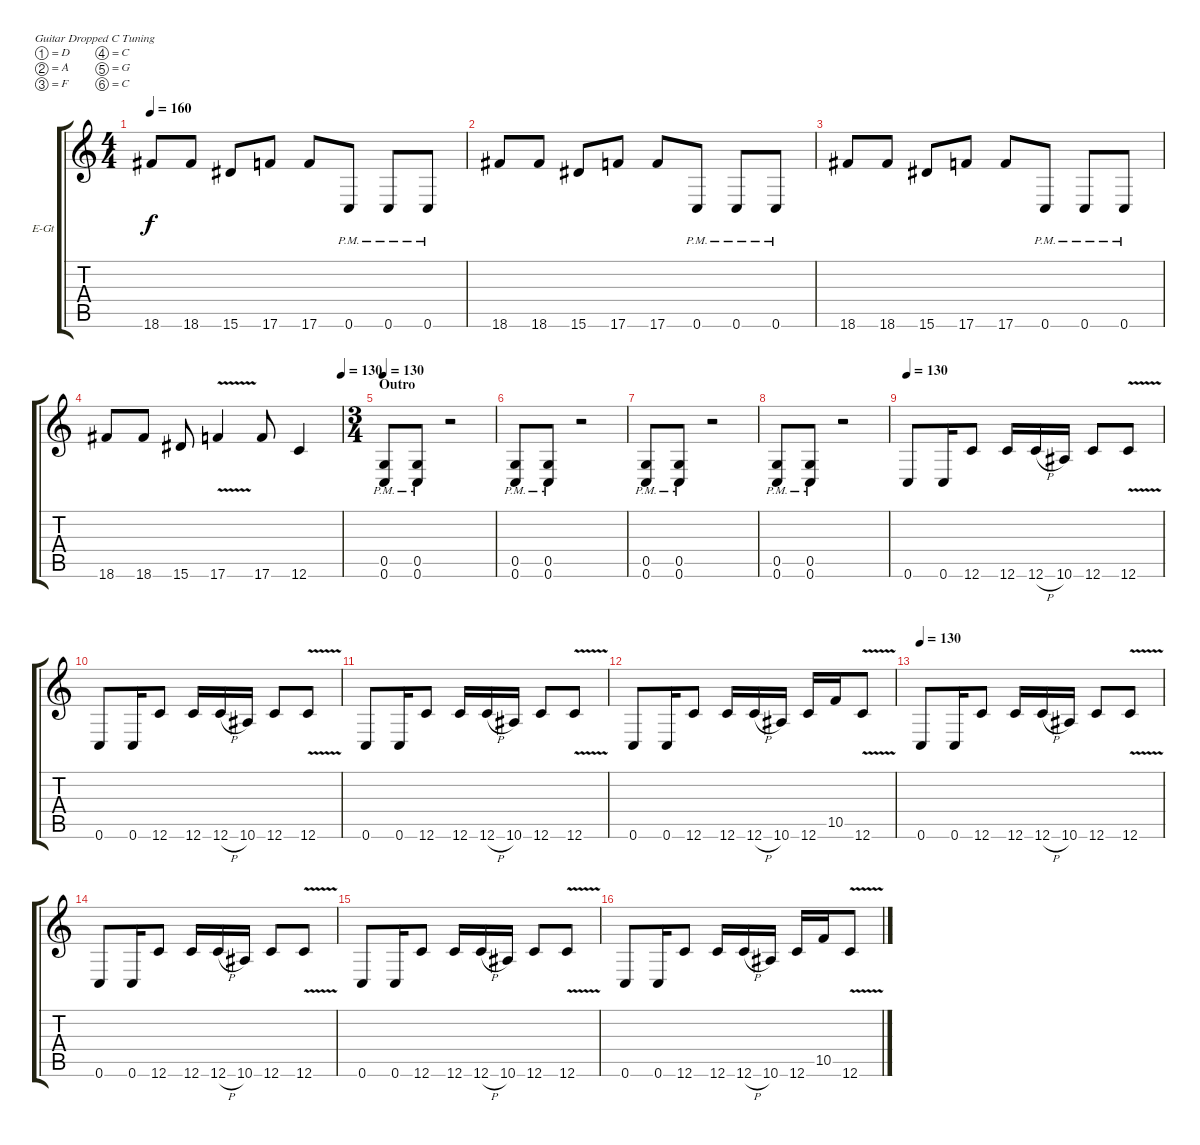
\bracketExtendMode groupsimilarinstruments
\firstSystemTrackNameOrientation horizontal
\otherSystemsTrackNameOrientation horizontal
\track ("Kirk Hammett (Lead Guitar)" "E-Gt") {instrument overdrivenguitar}
\staff {score tabs}
\tuning (D4 A3 F3 C3 G2 C2)
\ts (4 4)
\tempo 160
\clef g2
\ks c
18.6.8{dy f} 18.6.8 15.6.8 17.6.8 17.6.8 0.6{pm}.8 0.6{pm}.8 0.6{pm}.8 |
18.6.8 18.6.8 15.6.8 17.6.8 17.6.8 0.6{pm}.8 0.6{pm}.8 0.6{pm}.8 |
18.6.8 18.6.8 15.6.8 17.6.8 17.6.8 0.6{pm}.8 0.6{pm}.8 0.6{pm}.8 |
\tempo (130 1)
18.6.8 18.6.8 15.6.8 17.6{v}.4 17.6.8 12.6.4 |
\ts (3 4)
\section ("" "Outro")
\tempo 130
(0.5{pm} 0.6{pm}).8 (0.5{pm} 0.6{pm}).8 r.2 |
(0.5{pm} 0.6{pm}).8 (0.5{pm} 0.6{pm}).8 r.2 |
(0.5{pm} 0.6{pm}).8 (0.5{pm} 0.6{pm}).8 r.2 |
(0.5{pm} 0.6{pm}).8 (0.5{pm} 0.6{pm}).8 r.2 |
\tempo 130
0.6.8 0.6.16 12.6.8 12.6.16 12.6{h}.16 10.6.16 12.6.8 12.6{v}.8 |
0.6.8 0.6.16 12.6.8 12.6.16 12.6{h}.16 10.6.16 12.6.8 12.6{v}.8 |
0.6.8 0.6.16 12.6.8 12.6.16 12.6{h}.16 10.6.16 12.6.8 12.6{v}.8 |
0.6.8 0.6.16 12.6.8 12.6.16 12.6{h}.16 10.6.16 12.6.16 10.5.16 12.6{v}.8 |
\tempo 130
0.6.8 0.6.16 12.6.8 12.6.16 12.6{h}.16 10.6.16 12.6.8 12.6{v}.8 |
0.6.8 0.6.16 12.6.8 12.6.16 12.6{h}.16 10.6.16 12.6.8 12.6{v}.8 |
0.6.8 0.6.16 12.6.8 12.6.16 12.6{h}.16 10.6.16 12.6.8 12.6{v}.8 |
0.6.8 0.6.16 12.6.8 12.6.16 12.6{h}.16 10.6.16 12.6.16 10.5.16 12.6{v}.8
